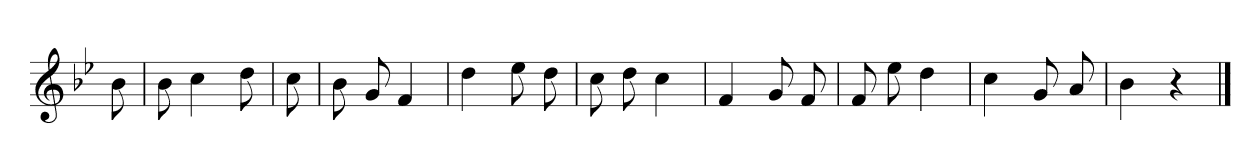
**kern
*part1
*staff1
*clefG2
*k[b-e-]
*B-:
=
8b-
=1
8b-
4cc
8dd
=2y
8cc
=3
8b-
8g
4f
=4
4dd
8ee-
8dd
=5
8cc
8dd
4cc
=6
4f
8g
8f
=7
8f
8ee-
4dd
=8
4cc
8g
8a
=9
4b-
4r
==
*-
